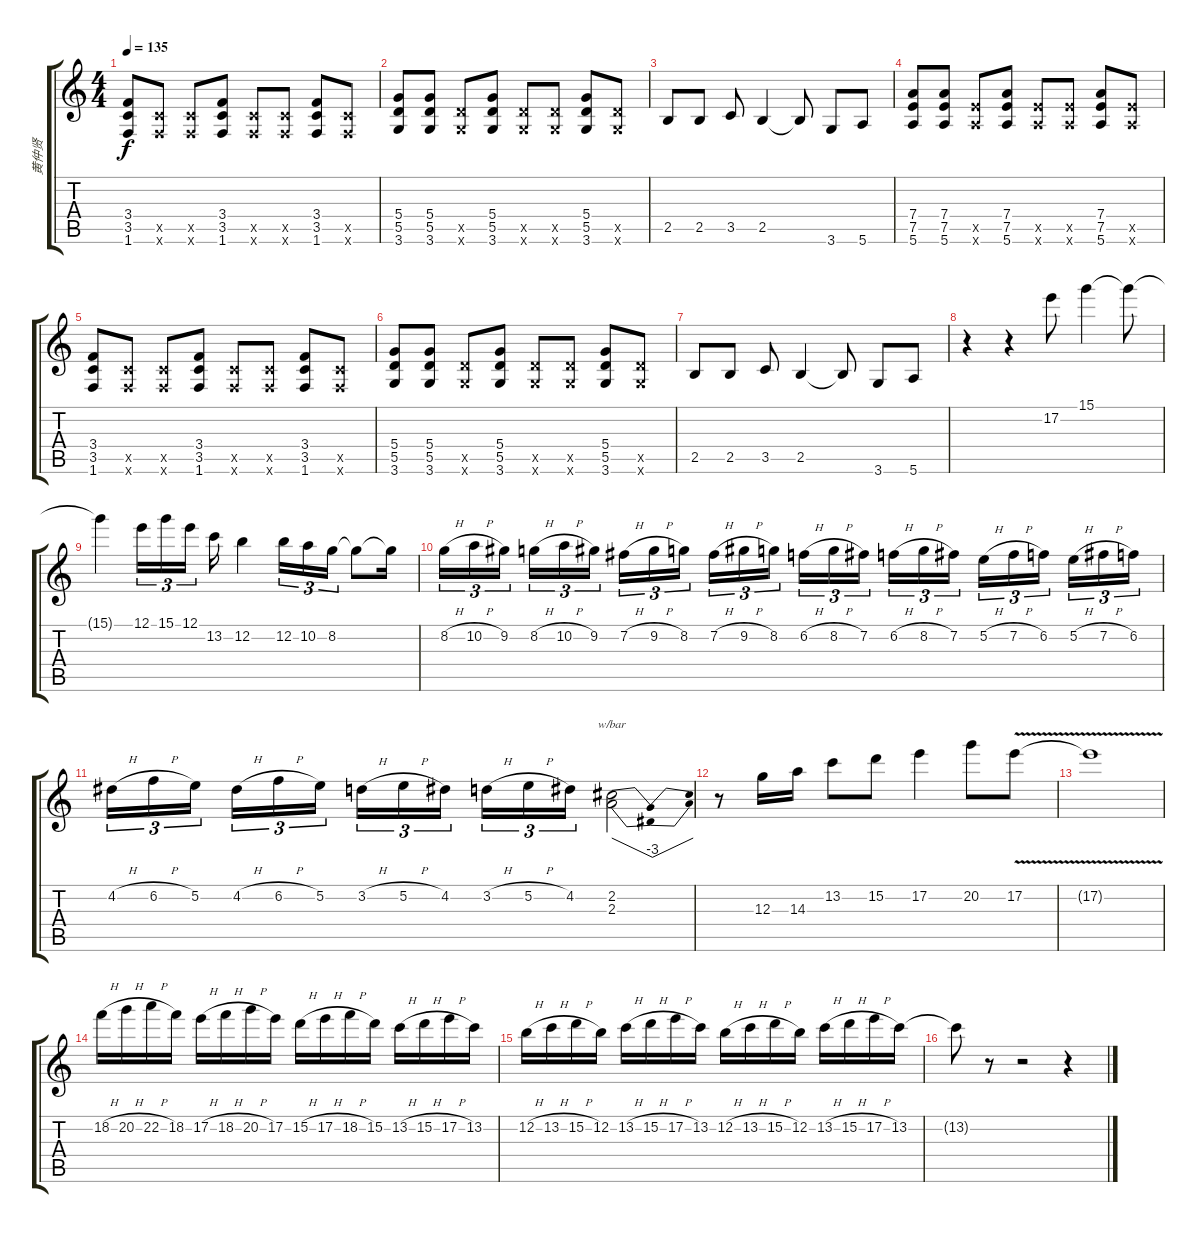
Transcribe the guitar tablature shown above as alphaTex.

\track ("黄仲贤" "黄仲贤") {instrument overdrivenguitar}
\staff {score tabs}
\tuning (E4 B3 G3 D3 A2 E2) {hide}
\ts (4 4)
\tempo 135
\clef g2
\ks c
(3.4 3.5 1.6).8{dy f} (3.5{x} 1.6{x}).8 (3.5{x} 1.6{x}).8 (3.4 3.5 1.6).8 (3.5{x} 1.6{x}).8 (3.5{x} 1.6{x}).8 (3.4 3.5 1.6).8 (3.5{x} 1.6{x}).8 |
(5.4 5.5 3.6).8 (5.4 5.5 3.6).8 (5.5{x} 3.6{x}).8 (5.4 5.5 3.6).8 (5.5{x} 3.6{x}).8 (5.5{x} 3.6{x}).8 (5.4 5.5 3.6).8 (5.5{x} 3.6{x}).8 |
2.5.8 2.5.8 3.5.8 2.5.4 2.5{t}.8 3.6.8 5.6.8 |
(7.4 7.5 5.6).8 (7.4 7.5 5.6).8 (7.5{x} 5.6{x}).8 (7.4 7.5 5.6).8 (7.5{x} 5.6{x}).8 (7.5{x} 5.6{x}).8 (7.4 7.5 5.6).8 (7.5{x} 5.6{x}).8 |
(3.4 3.5 1.6).8 (3.5{x} 1.6{x}).8 (3.5{x} 1.6{x}).8 (3.4 3.5 1.6).8 (3.5{x} 1.6{x}).8 (3.5{x} 1.6{x}).8 (3.4 3.5 1.6).8 (3.5{x} 1.6{x}).8 |
(5.4 5.5 3.6).8 (5.4 5.5 3.6).8 (5.5{x} 3.6{x}).8 (5.4 5.5 3.6).8 (5.5{x} 3.6{x}).8 (5.5{x} 3.6{x}).8 (5.4 5.5 3.6).8 (5.5{x} 3.6{x}).8 |
2.5.8 2.5.8 3.5.8 2.5.4 2.5{t}.8 3.6.8 5.6.8 |
r.4 r.4 17.2.8{volume 14} 15.1.4 15.1{t}.8 |
15.1{t}.4 12.1.16{tu (3 2)} 15.1.16{tu (3 2)} 12.1.16{tu (3 2) beam splitsecondary} 13.2.16 12.2.4 12.2.16{tu (3 2)} 10.2.16{tu (3 2)} 8.2.16{tu (3 2)} 8.2{t}.8 8.2{t}.16 |
8.2{h}.16{tu (3 2)} 10.2{h}.16{tu (3 2)} 9.2.16{tu (3 2) beam splitsecondary} 8.2{h}.16{tu (3 2)} 10.2{h}.16{tu (3 2)} 9.2.16{tu (3 2)} 7.2{h}.16{tu (3 2)} 9.2{h}.16{tu (3 2)} 8.2.16{tu (3 2) beam splitsecondary} 7.2{h}.16{tu (3 2)} 9.2{h}.16{tu (3 2)} 8.2.16{tu (3 2)} 6.2{h}.16{tu (3 2)} 8.2{h}.16{tu (3 2)} 7.2.16{tu (3 2) beam splitsecondary} 6.2{h}.16{tu (3 2)} 8.2{h}.16{tu (3 2)} 7.2.16{tu (3 2)} 5.2{h}.16{tu (3 2)} 7.2{h}.16{tu (3 2)} 6.2.16{tu (3 2) beam splitsecondary} 5.2{h}.16{tu (3 2)} 7.2{h}.16{tu (3 2)} 6.2.16{tu (3 2)} |
4.2{h}.16{tu (3 2)} 6.2{h}.16{tu (3 2)} 5.2.16{tu (3 2) beam splitsecondary} 4.2{h}.16{tu (3 2)} 6.2{h}.16{tu (3 2)} 5.2.16{tu (3 2)} 3.2{h}.16{tu (3 2)} 5.2{h}.16{tu (3 2)} 4.2.16{tu (3 2) beam splitsecondary} 3.2{h}.16{tu (3 2)} 5.2{h}.16{tu (3 2)} 4.2.16{tu (3 2)} (2.2 2.3).2{tbe (dip default 0 0 30 -12 60 0)} |
r.8 12.3.16 14.3.16 13.2.8 15.2.8 17.2.4 20.2.8 17.2{v}.8 |
17.2{t}.1 |
18.2{h}.16 20.2{h}.16 22.2{h}.16 18.2.16 17.2{h}.16 18.2{h}.16 20.2{h}.16 17.2.16 15.2{h}.16 17.2{h}.16 18.2{h}.16 15.2.16 13.2{h}.16 15.2{h}.16 17.2{h}.16 13.2.16 |
12.2{h}.16 13.2{h}.16 15.2{h}.16 12.2.16 13.2{h}.16 15.2{h}.16 17.2{h}.16 13.2.16 12.2{h}.16 13.2{h}.16 15.2{h}.16 12.2.16 13.2{h}.16 15.2{h}.16 17.2{h}.16 13.2.16 |
13.2{t}.8 r.8 r.2 r.4
